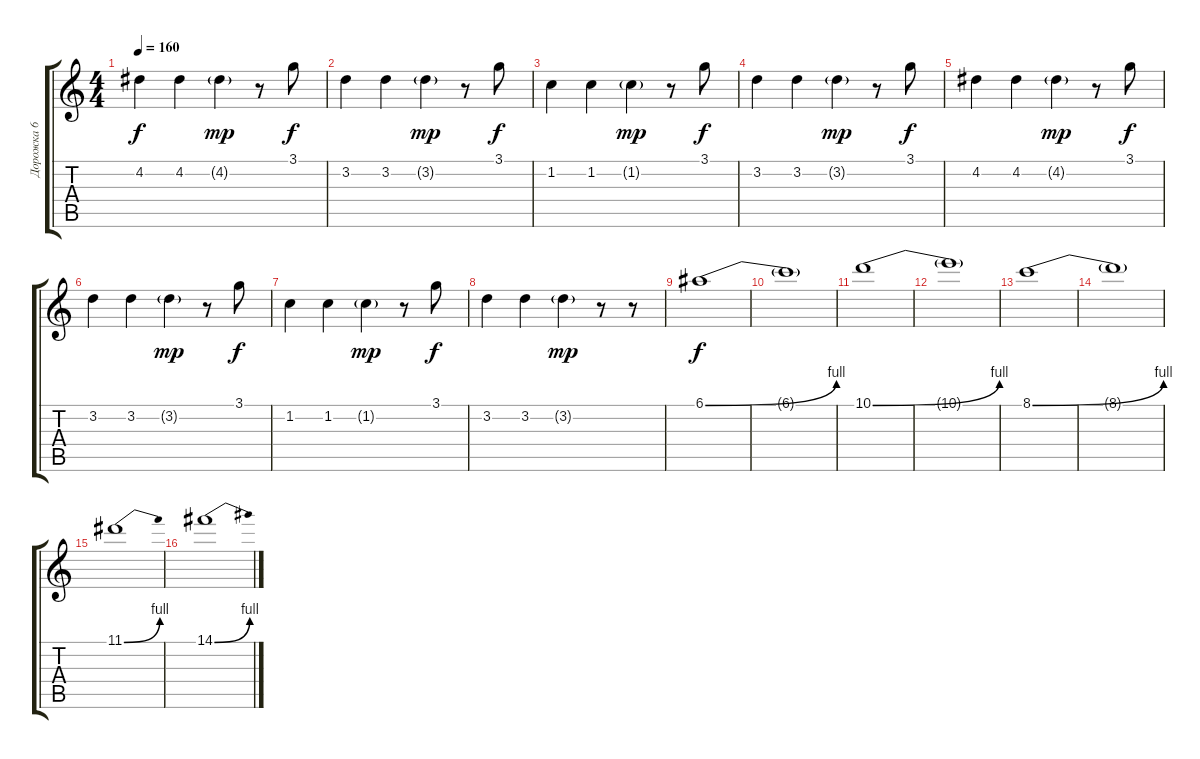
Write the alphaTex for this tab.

\track ("Дорожка 6" "Дорожка 6") {instrument overdrivenguitar}
\staff {score tabs}
\tuning (E4 B3 G3 D3 A2 E2) {hide}
\ts (4 4)
\tempo 160
\clef g2
\ks c
4.2.4{dy f} 4.2.4 4.2{g}.4{dy mp} r.8 3.1.8{dy f} |
3.2.4 3.2.4 3.2{g}.4{dy mp} r.8 3.1.8{dy f} |
1.2.4 1.2.4 1.2{g}.4{dy mp} r.8 3.1.8{dy f} |
3.2.4 3.2.4 3.2{g}.4{dy mp} r.8 3.1.8{dy f} |
4.2.4 4.2.4 4.2{g}.4{dy mp} r.8 3.1.8{dy f} |
3.2.4 3.2.4 3.2{g}.4{dy mp} r.8 3.1.8{dy f} |
1.2.4 1.2.4 1.2{g}.4{dy mp} r.8 3.1.8{dy f} |
3.2.4 3.2.4 3.2{g}.4{dy mp} r.8 r.8 |
6.1{be (bend 0 0 60 4)}.1{dy f} |
6.1{t}.1 |
10.1{be (bend 0 0 60 4)}.1 |
10.1{t}.1 |
8.1{be (bend 0 0 60 4)}.1 |
8.1{t}.1 |
11.1{be (bend 0 0 60 4)}.1 |
14.1{be (bend 0 0 60 4)}.1
